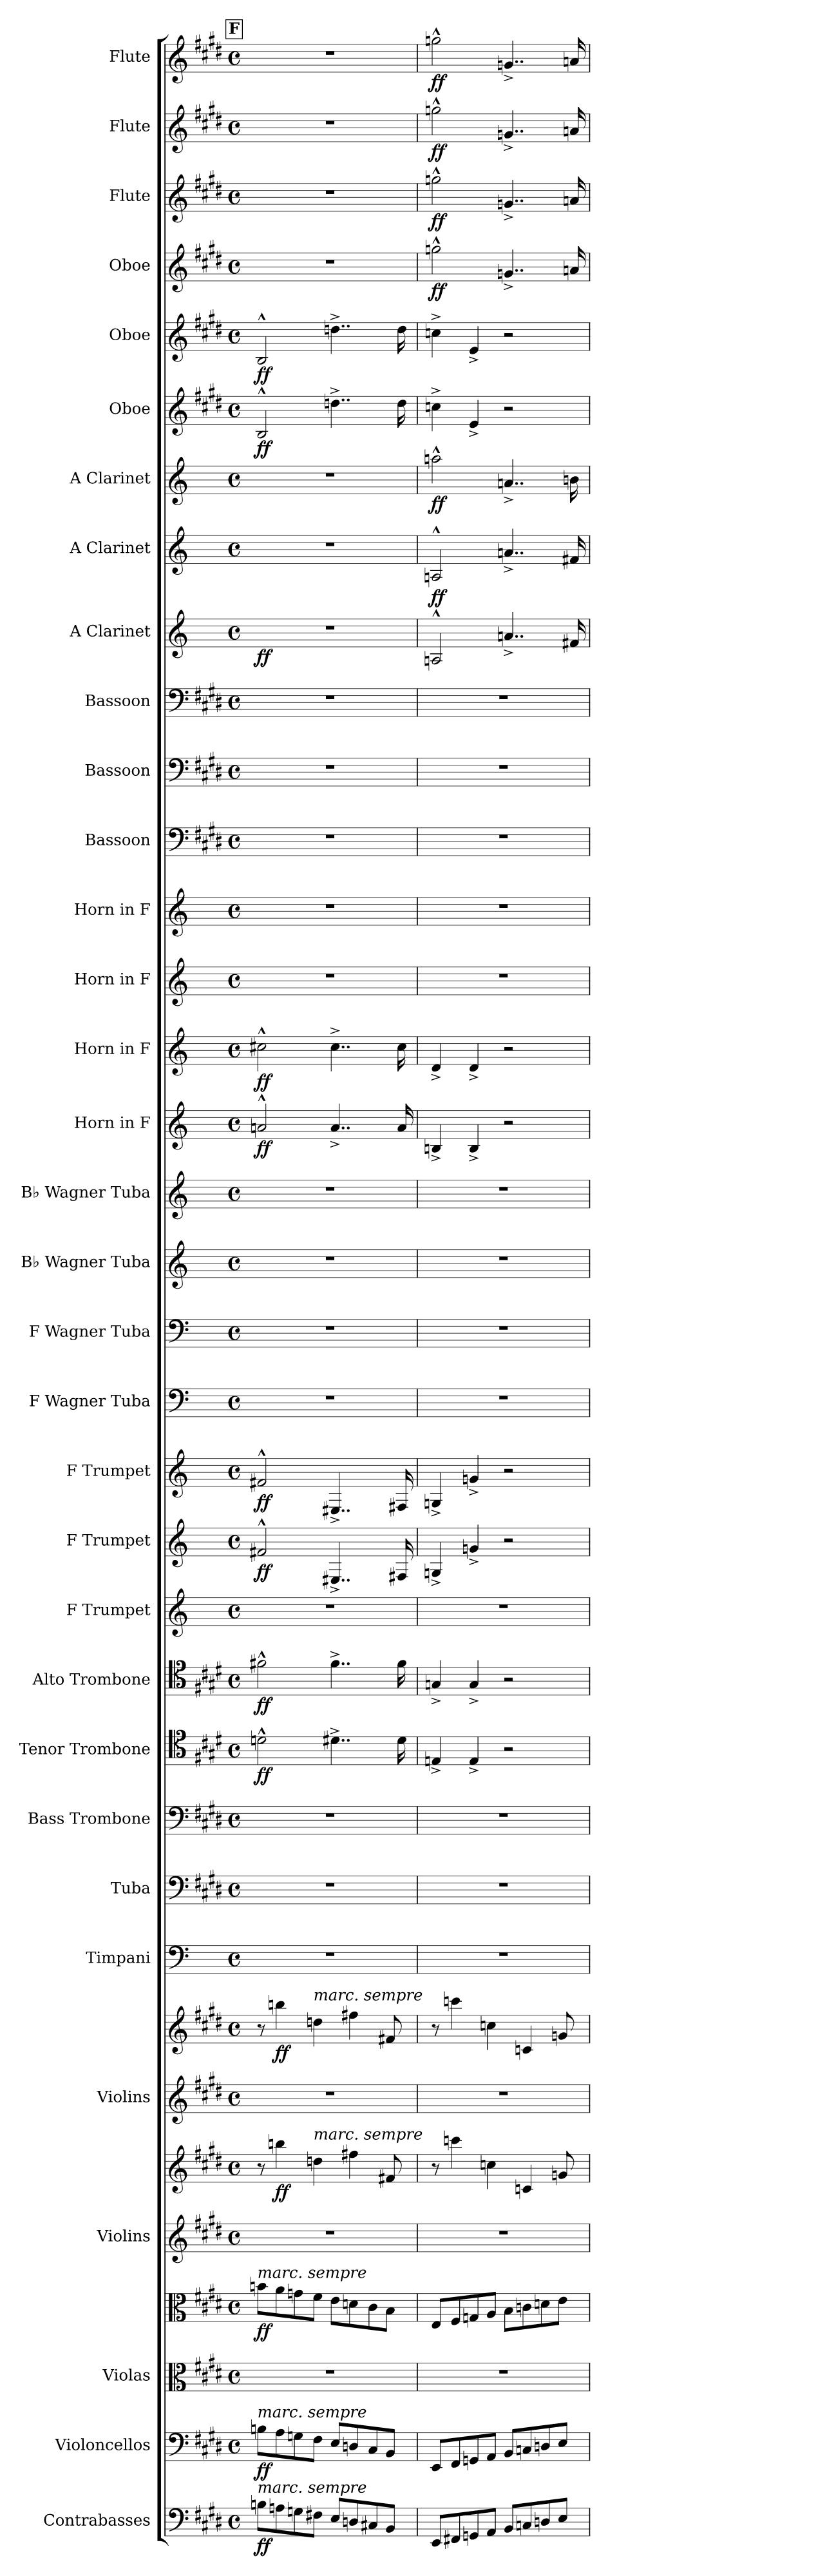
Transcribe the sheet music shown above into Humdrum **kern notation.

**kern	**dynam	**kern	**dynam	**kern	**kern	**dynam	**kern	**kern	**dynam	**kern	**kern	**dynam	**kern	**kern	**kern	**kern	**dynam	**kern	**dynam	**kern	**kern	**dynam	**kern	**dynam	**kern	**kern	**kern	**kern	**kern	**dynam	**kern	**dynam	**kern	**kern	**kern	**kern	**kern	**kern	**dynam	**kern	**dynam	**kern	**dynam	**kern	**dynam	**kern	**dynam	**kern	**dynam	**kern	**dynam	**kern	**dynam	**kern	**dynam
*part33	*part33	*part32	*part32	*part31	*part31	*part31	*part30	*part30	*part30	*part29	*part29	*part29	*part28	*part27	*part26	*part25	*part25	*part24	*part24	*part23	*part22	*part22	*part21	*part21	*part20	*part19	*part18	*part17	*part16	*part16	*part15	*part15	*part14	*part13	*part12	*part11	*part10	*part9	*part9	*part8	*part8	*part7	*part7	*part6	*part6	*part5	*part5	*part4	*part4	*part3	*part3	*part2	*part2	*part1	*part1
*staff36	*staff36	*staff35	*staff35	*staff34	*staff33	*staff33/34	*staff32	*staff31	*staff31/32	*staff30	*staff29	*staff29/30	*staff28	*staff27	*staff26	*staff25	*staff25	*staff24	*staff24	*staff23	*staff22	*staff22	*staff21	*staff21	*staff20	*staff19	*staff18	*staff17	*staff16	*staff16	*staff15	*staff15	*staff14	*staff13	*staff12	*staff11	*staff10	*staff9	*staff9	*staff8	*staff8	*staff7	*staff7	*staff6	*staff6	*staff5	*staff5	*staff4	*staff4	*staff3	*staff3	*staff2	*staff2	*staff1	*staff1
*I"Contrabasses	*	*I"Violoncellos	*	*I"Violas	*	*	*I"Violins	*	*	*I"Violins	*	*	*I"Timpani	*I"Tuba	*I"Bass Trombone	*I"Tenor Trombone	*	*I"Alto Trombone	*	*I"F Trumpet	*I"F Trumpet	*	*I"F Trumpet	*	*I"F Wagner Tuba	*I"F Wagner Tuba	*I"B♭ Wagner Tuba	*I"B♭ Wagner Tuba	*I"Horn in F	*	*I"Horn in F	*	*I"Horn in F	*I"Horn in F	*I"Bassoon	*I"Bassoon	*I"Bassoon	*I"A Clarinet	*	*I"A Clarinet	*	*I"A Clarinet	*	*I"Oboe	*	*I"Oboe	*	*I"Oboe	*	*I"Flute	*	*I"Flute	*	*I"Flute	*
*I'Cbs.	*	*I'Vcs.	*	*I'Vlas.	*	*	*I'Vlns.	*	*	*I'Vlns.	*	*	*I'Timp.	*I'Tba.	*I'B. Tbn.	*I'T. Tbn.	*	*I'A. Tbn.	*	*I'F Tpt.	*I'F Tpt.	*	*I'F Tpt.	*	*I'F Wag. Tu.	*I'F Wag. Tu.	*I'B♭ Wag. Tu.	*I'B♭ Wag. Tu.	*	*	*	*	*	*	*I'Bsn.	*I'Bsn.	*I'Bsn.	*I'A Cl.	*	*I'A Cl.	*	*I'A Cl.	*	*I'Ob.	*	*I'Ob.	*	*I'Ob.	*	*I'Fl.	*	*I'Fl.	*	*I'Fl.	*
*clefF4	*	*clefF4	*	*clefC3	*clefC3	*	*clefG2	*clefG2	*	*clefG2	*clefG2	*	*clefF4	*clefF4	*clefF4	*clefC4	*	*clefC4	*	*clefG2	*clefG2	*	*clefG2	*	*clefF4	*clefF4	*clefG2	*clefG2	*clefG2	*	*clefG2	*	*clefG2	*clefG2	*clefF4	*clefF4	*clefF4	*clefG2	*	*clefG2	*	*clefG2	*	*clefG2	*	*clefG2	*	*clefG2	*	*clefG2	*	*clefG2	*	*clefG2	*
*ITrd7c12	*	*	*	*	*	*	*	*	*	*	*	*	*	*	*	*	*	*	*	*ITrd-3c-5	*ITrd-3c-5	*	*ITrd-3c-5	*	*ITrd4c7	*ITrd4c7	*ITrd1c2	*ITrd1c2	*ITrd4c7	*	*ITrd4c7	*	*ITrd4c7	*ITrd4c7	*	*	*	*ITrd1c2	*	*ITrd1c2	*	*ITrd1c2	*	*	*	*	*	*	*	*	*	*	*	*	*
*k[f#c#g#d#]	*	*k[f#c#g#d#]	*	*k[f#c#g#d#]	*k[f#c#g#d#]	*	*k[f#c#g#d#]	*k[f#c#g#d#]	*	*k[f#c#g#d#]	*k[f#c#g#d#]	*	*k[]	*k[f#c#g#d#]	*k[f#c#g#d#]	*k[f#c#g#d#]	*	*k[f#c#g#d#]	*	*k[b-]	*k[b-]	*	*k[b-]	*	*k[b-]	*k[b-]	*k[b-e-]	*k[b-e-]	*k[b-]	*	*k[b-]	*	*k[b-]	*k[b-]	*k[f#c#g#d#]	*k[f#c#g#d#]	*k[f#c#g#d#]	*k[b-e-]	*	*k[b-e-]	*	*k[b-e-]	*	*k[f#c#g#d#]	*	*k[f#c#g#d#]	*	*k[f#c#g#d#]	*	*k[f#c#g#d#]	*	*k[f#c#g#d#]	*	*k[f#c#g#d#]	*
*M4/4	*	*M4/4	*	*M4/4	*M4/4	*	*M4/4	*M4/4	*	*M4/4	*M4/4	*	*M4/4	*M4/4	*M4/4	*M4/4	*	*M4/4	*	*M4/4	*M4/4	*	*M4/4	*	*M4/4	*M4/4	*M4/4	*M4/4	*M4/4	*	*M4/4	*	*M4/4	*M4/4	*M4/4	*M4/4	*M4/4	*M4/4	*	*M4/4	*	*M4/4	*	*M4/4	*	*M4/4	*	*M4/4	*	*M4/4	*	*M4/4	*	*M4/4	*
*met(c)	*	*met(c)	*	*met(c)	*met(c)	*	*met(c)	*met(c)	*	*met(c)	*met(c)	*	*met(c)	*met(c)	*met(c)	*met(c)	*	*met(c)	*	*met(c)	*met(c)	*	*met(c)	*	*met(c)	*met(c)	*met(c)	*met(c)	*met(c)	*	*met(c)	*	*met(c)	*met(c)	*met(c)	*met(c)	*met(c)	*met(c)	*	*met(c)	*	*met(c)	*	*met(c)	*	*met(c)	*	*met(c)	*	*met(c)	*	*met(c)	*	*met(c)	*
*MM35	*	*MM35	*	*MM35	*MM35	*	*MM35	*MM35	*	*MM35	*MM35	*	*MM35	*MM35	*MM35	*MM35	*	*MM35	*	*MM35	*MM35	*	*MM35	*	*MM35	*MM35	*MM35	*MM35	*MM35	*	*MM35	*	*MM35	*MM35	*MM35	*MM35	*MM35	*MM35	*	*MM35	*	*MM35	*	*MM35	*	*MM35	*	*MM35	*	*MM35	*	*MM35	*	*MM35	*
!!LO:REH:place=s1:a:B:fs=14:t=F
=93	=93	=93	=93	=93	=93	=93	=93	=93	=93	=93	=93	=93	=93	=93	=93	=93	=93	=93	=93	=93	=93	=93	=93	=93	=93	=93	=93	=93	=93	=93	=93	=93	=93	=93	=93	=93	=93	=93	=93	=93	=93	=93	=93	=93	=93	=93	=93	=93	=93	=93	=93	=93	=93	=93	=93
!	!	!	!	!	!LO:TX:a:i:t=marc. sempre	!	!	!	!	!	!	!	!	!	!	!	!	!	!	!	!	!	!	!	!	!	!	!	!	!	!	!	!	!	!	!	!	!	!	!	!	!	!	!	!	!	!	!	!	!	!	!	!	!	!
!	!	!LO:TX:a:i:t=marc. sempre	!	!	!	!	!	!	!	!	!	!	!	!	!	!	!	!	!	!	!	!	!	!	!	!	!	!	!	!	!	!	!	!	!	!	!	!	!	!	!	!	!	!	!	!	!	!	!	!	!	!	!	!	!
!LO:TX:a:i:t=marc. sempre	!	!	!	!	!	!	!	!	!	!	!	!	!	!	!	!	!	!	!	!	!	!	!	!	!	!	!	!	!	!	!	!	!	!	!	!	!	!	!	!	!	!	!	!	!	!	!	!	!	!	!	!	!	!	!
!	!LO:DY:b	!	!LO:DY:b	!	!	!LO:DY:b	!	!	!	!	!	!	!	!	!	!	!LO:DY:b	!	!LO:DY:b	!	!	!LO:DY:b	!	!LO:DY:b	!	!	!	!	!	!LO:DY:b	!	!LO:DY:b	!	!	!	!	!	!	!LO:DY:b	!	!	!	!	!	!LO:DY:b	!	!LO:DY:b	!	!	!	!	!	!	!	!
8BBn\L	ff	8Bn\L	ff	1r	8bn\L	ff	1r	8r	.	1r	8r	.	1r	1r	1r	2dn^^\	ff	2f#X^^\	ff	1r	2bn^^/	ff	2bn^^/	ff	1r	1r	1r	1r	2dn^^/	ff	2f#X^^\	ff	1r	1r	1r	1r	1r	1r	ff	1r	.	1r	.	2B^^/	ff	2B^^/	ff	1r	.	1r	.	1r	.	1r	.
!	!	!	!	!	!	!	!	!	!LO:DY:b	!	!	!LO:DY:b	!	!	!	!	!	!	!	!	!	!	!	!	!	!	!	!	!	!	!	!	!	!	!	!	!	!	!	!	!	!	!	!	!	!	!	!	!	!	!	!	!	!	!
8AAn\	.	8A\	.	.	8a\	.	.	4bbn\	ff	.	4bbn\	ff	.	.	.	.	.	.	.	.	.	.	.	.	.	.	.	.	.	.	.	.	.	.	.	.	.	.	.	.	.	.	.	.	.	.	.	.	.	.	.	.	.	.	.
8GGn\	.	8Gn\	.	.	8gn\	.	.	.	.	.	.	.	.	.	.	.	.	.	.	.	.	.	.	.	.	.	.	.	.	.	.	.	.	.	.	.	.	.	.	.	.	.	.	.	.	.	.	.	.	.	.	.	.	.	.
!	!	!	!	!	!	!	!	!	!	!	!LO:TX:a:i:t=marc. sempre	!	!	!	!	!	!	!	!	!	!	!	!	!	!	!	!	!	!	!	!	!	!	!	!	!	!	!	!	!	!	!	!	!	!	!	!	!	!	!	!	!	!	!	!
!	!	!	!	!	!	!	!	!LO:TX:a:i:t=marc. sempre	!	!	!	!	!	!	!	!	!	!	!	!	!	!	!	!	!	!	!	!	!	!	!	!	!	!	!	!	!	!	!	!	!	!	!	!	!	!	!	!	!	!	!	!	!	!	!
8FF#X\J	.	8F#\J	.	.	8f#\J	.	.	4ddn\	.	.	4ddn\	.	.	.	.	.	.	.	.	.	.	.	.	.	.	.	.	.	.	.	.	.	.	.	.	.	.	.	.	.	.	.	.	.	.	.	.	.	.	.	.	.	.	.	.
8EE/L	.	8E/L	.	.	8e\L	.	.	.	.	.	.	.	.	.	.	4..d#X^\	.	4..f#^\	.	.	4..A#X^/	.	4..A#X^/	.	.	.	.	.	4..d^/	.	4..f#^\	.	.	.	.	.	.	.	.	.	.	.	.	4..ddn^\	.	4..ddn^\	.	.	.	.	.	.	.	.	.
8DDn/	.	8Dn/	.	.	8dn\	.	.	4ff#X\	.	.	4ff#X\	.	.	.	.	.	.	.	.	.	.	.	.	.	.	.	.	.	.	.	.	.	.	.	.	.	.	.	.	.	.	.	.	.	.	.	.	.	.	.	.	.	.	.	.
8CC#X/	.	8C#/	.	.	8c#\	.	.	.	.	.	.	.	.	.	.	.	.	.	.	.	.	.	.	.	.	.	.	.	.	.	.	.	.	.	.	.	.	.	.	.	.	.	.	.	.	.	.	.	.	.	.	.	.	.	.
8BBB/J	.	8BB/J	.	.	8B\J	.	.	8f#X/	.	.	8f#X/	.	.	.	.	.	.	.	.	.	.	.	.	.	.	.	.	.	.	.	.	.	.	.	.	.	.	.	.	.	.	.	.	.	.	.	.	.	.	.	.	.	.	.	.
.	.	.	.	.	.	.	.	.	.	.	.	.	.	.	.	16d#\	.	16f#\	.	.	16Bn/	.	16Bn/	.	.	.	.	.	16d/	.	16f#\	.	.	.	.	.	.	.	.	.	.	.	.	16dd\	.	16dd\	.	.	.	.	.	.	.	.	.
=94	=94	=94	=94	=94	=94	=94	=94	=94	=94	=94	=94	=94	=94	=94	=94	=94	=94	=94	=94	=94	=94	=94	=94	=94	=94	=94	=94	=94	=94	=94	=94	=94	=94	=94	=94	=94	=94	=94	=94	=94	=94	=94	=94	=94	=94	=94	=94	=94	=94	=94	=94	=94	=94	=94	=94
!	!	!	!	!	!	!	!	!	!	!	!	!	!	!	!	!	!	!	!	!	!	!	!	!	!	!	!	!	!	!	!	!	!	!	!	!	!	!	!	!	!LO:DY:b	!	!LO:DY:b	!	!	!	!	!	!LO:DY:b	!	!LO:DY:b	!	!LO:DY:b	!	!LO:DY:b
8EEE/L	.	8EE/L	.	1r	8E/L	.	1r	8r	.	1r	8r	.	1r	1r	1r	4En^/	.	4Gn^/	.	1r	4cn^/	.	4cn^/	.	1r	1r	1r	1r	4En^/	.	4G^/	.	1r	1r	1r	1r	1r	2Gn^^/	.	2Gn^^/	ff	2ggn^^\	ff	4ccn^\	.	4ccn^\	.	2ggn^^\	ff	2ggn^^\	ff	2ggn^^\	ff	2ggn^^\	ff
8FFF#X/	.	8FF#/	.	.	8F#/	.	.	4cccn\	.	.	4cccn\	.	.	.	.	.	.	.	.	.	.	.	.	.	.	.	.	.	.	.	.	.	.	.	.	.	.	.	.	.	.	.	.	.	.	.	.	.	.	.	.	.	.	.	.
8GGGn/	.	8GGn/	.	.	8Gn/	.	.	.	.	.	.	.	.	.	.	4E^/	.	4G^/	.	.	4ccn^/	.	4ccn^/	.	.	.	.	.	4E^/	.	4G^/	.	.	.	.	.	.	.	.	.	.	.	.	4e^/	.	4e^/	.	.	.	.	.	.	.	.	.
8AAA/J	.	8AA/J	.	.	8A/J	.	.	4ccn\	.	.	4ccn\	.	.	.	.	.	.	.	.	.	.	.	.	.	.	.	.	.	.	.	.	.	.	.	.	.	.	.	.	.	.	.	.	.	.	.	.	.	.	.	.	.	.	.	.
8BBB/L	.	8BB/L	.	.	8B\L	.	.	.	.	.	.	.	.	.	.	2r	.	2r	.	.	2r	.	2r	.	.	.	.	.	2r	.	2r	.	.	.	.	.	.	4..gn^/	.	4..gn^/	.	4..gn^/	.	2r	.	2r	.	4..gn^/	.	4..gn^/	.	4..gn^/	.	4..gn^/	.
8CCn/	.	8Cn/	.	.	8cn\	.	.	4cn/	.	.	4cn/	.	.	.	.	.	.	.	.	.	.	.	.	.	.	.	.	.	.	.	.	.	.	.	.	.	.	.	.	.	.	.	.	.	.	.	.	.	.	.	.	.	.	.	.
8DDn/	.	8Dn/	.	.	8dn\	.	.	.	.	.	.	.	.	.	.	.	.	.	.	.	.	.	.	.	.	.	.	.	.	.	.	.	.	.	.	.	.	.	.	.	.	.	.	.	.	.	.	.	.	.	.	.	.	.	.
8EE/J	.	8E/J	.	.	8e\J	.	.	8gn/	.	.	8gn/	.	.	.	.	.	.	.	.	.	.	.	.	.	.	.	.	.	.	.	.	.	.	.	.	.	.	.	.	.	.	.	.	.	.	.	.	.	.	.	.	.	.	.	.
.	.	.	.	.	.	.	.	.	.	.	.	.	.	.	.	.	.	.	.	.	.	.	.	.	.	.	.	.	.	.	.	.	.	.	.	.	.	16en/	.	16en/	.	16an\	.	.	.	.	.	16an/	.	16an/	.	16an/	.	16an/	.
=	=	=	=	=	=	=	=	=	=	=	=	=	=	=	=	=	=	=	=	=	=	=	=	=	=	=	=	=	=	=	=	=	=	=	=	=	=	=	=	=	=	=	=	=	=	=	=	=	=	=	=	=	=	=	=
*-	*-	*-	*-	*-	*-	*-	*-	*-	*-	*-	*-	*-	*-	*-	*-	*-	*-	*-	*-	*-	*-	*-	*-	*-	*-	*-	*-	*-	*-	*-	*-	*-	*-	*-	*-	*-	*-	*-	*-	*-	*-	*-	*-	*-	*-	*-	*-	*-	*-	*-	*-	*-	*-	*-	*-
